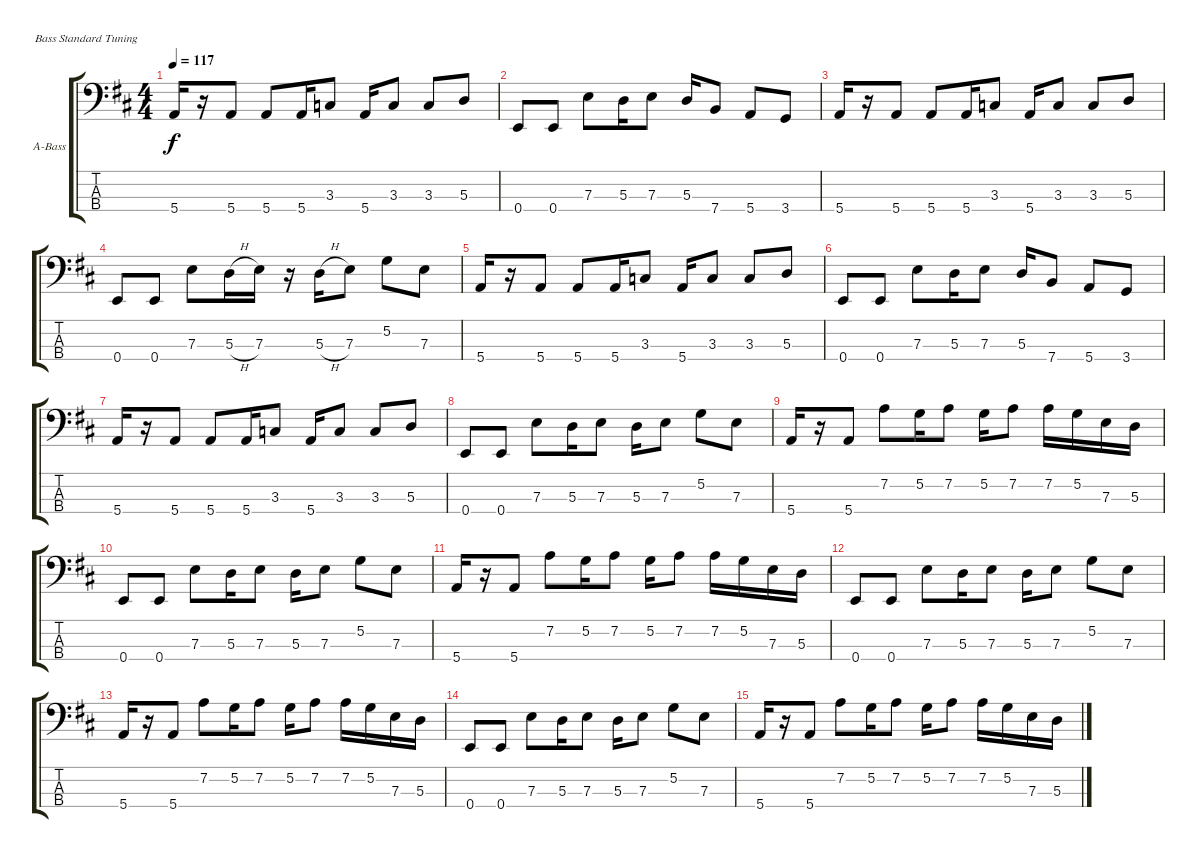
\bracketExtendMode groupsimilarinstruments
\firstSystemTrackNameOrientation horizontal
\otherSystemsTrackNameOrientation horizontal
\track ("Bass" "A-Bass") {instrument acousticbass}
\staff {score tabs}
\tuning (G2 D2 A1 E1)
\ts (4 4)
\tempo 117
\clef f4
\ks d
5.4.16{dy f} r.16 5.4.8 5.4.8 5.4.16 3.3.8 5.4.16 3.3.8 3.3.8 5.3.8 |
0.4.8 0.4.8 7.3.8 5.3.16 7.3.8 5.3.16 7.4.8 5.4.8 3.4.8 |
5.4.16 r.16 5.4.8 5.4.8 5.4.16 3.3.8 5.4.16 3.3.8 3.3.8 5.3.8 |
0.4.8 0.4.8 7.3.8 5.3{h}.16 7.3.16 r.16 5.3{h}.16 7.3.8 5.2.8 7.3.8 |
5.4.16 r.16 5.4.8 5.4.8 5.4.16 3.3.8 5.4.16 3.3.8 3.3.8 5.3.8 |
0.4.8 0.4.8 7.3.8 5.3.16 7.3.8 5.3.16 7.4.8 5.4.8 3.4.8 |
5.4.16 r.16 5.4.8 5.4.8 5.4.16 3.3.8 5.4.16 3.3.8 3.3.8 5.3.8 |
0.4.8 0.4.8 7.3.8 5.3.16 7.3.8 5.3.16 7.3.8 5.2.8 7.3.8 |
5.4.16 r.16 5.4.8 7.2.8 5.2.16 7.2.8 5.2.16 7.2.8 7.2.16 5.2.16 7.3.16 5.3.16 |
0.4.8 0.4.8 7.3.8 5.3.16 7.3.8 5.3.16 7.3.8 5.2.8 7.3.8 |
5.4.16 r.16 5.4.8 7.2.8 5.2.16 7.2.8 5.2.16 7.2.8 7.2.16 5.2.16 7.3.16 5.3.16 |
0.4.8 0.4.8 7.3.8 5.3.16 7.3.8 5.3.16 7.3.8 5.2.8 7.3.8 |
5.4.16 r.16 5.4.8 7.2.8 5.2.16 7.2.8 5.2.16 7.2.8 7.2.16 5.2.16 7.3.16 5.3.16 |
0.4.8 0.4.8 7.3.8 5.3.16 7.3.8 5.3.16 7.3.8 5.2.8 7.3.8 |
5.4.16 r.16 5.4.8 7.2.8 5.2.16 7.2.8 5.2.16 7.2.8 7.2.16 5.2.16 7.3.16 5.3.16
